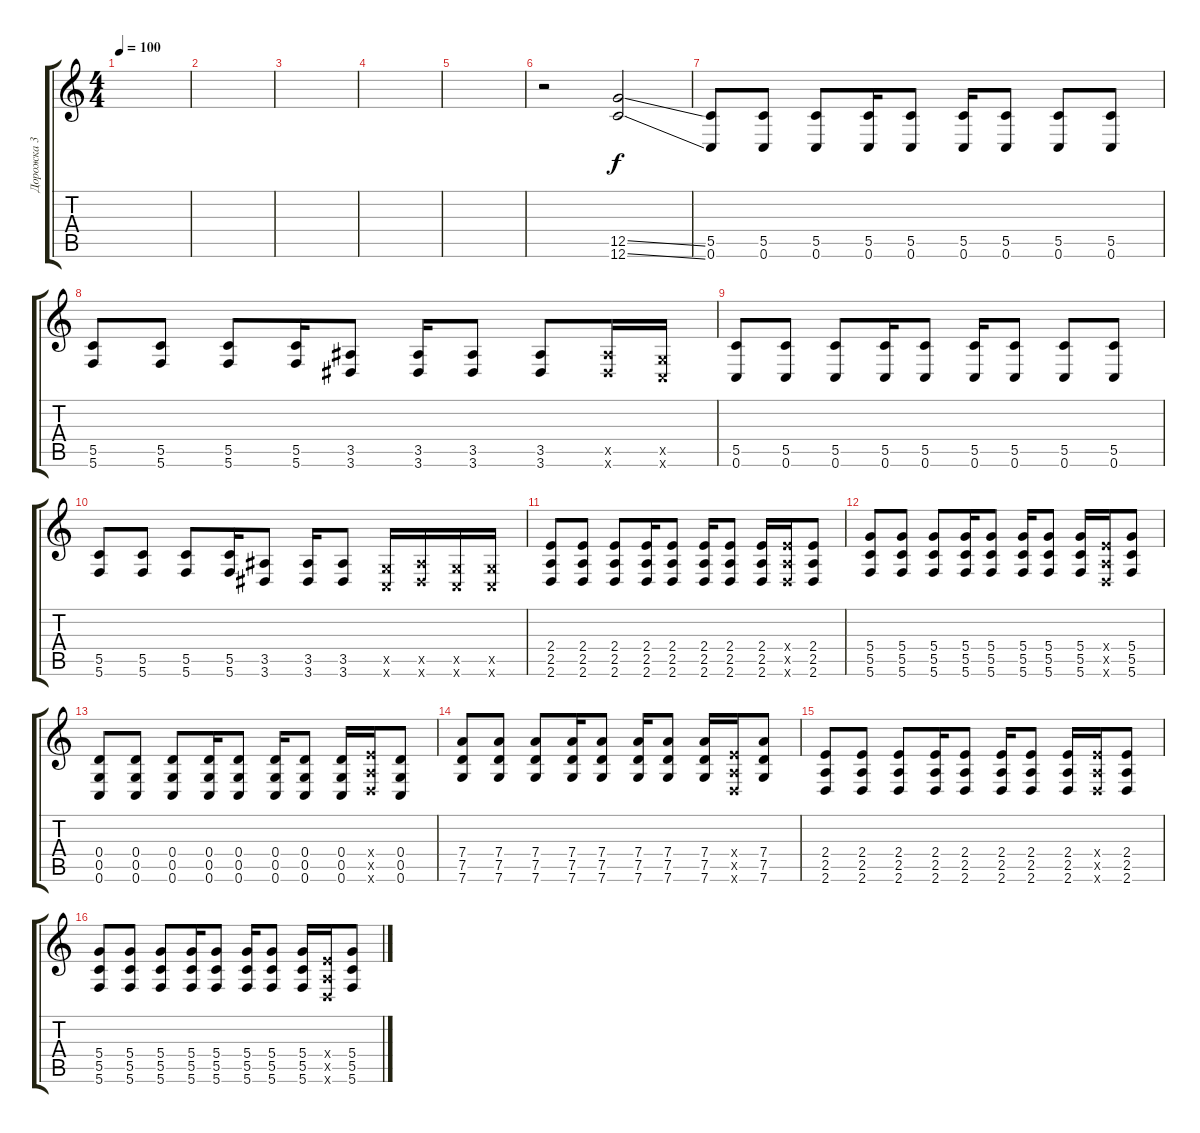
\track ("Дорожка 3" "Дорожка 3") {instrument distortionguitar}
\staff {score tabs}
\tuning (E4 B3 G3 D3 G2 C2) {hide}
\ts (4 4)
\tempo 100
\clef g2
\ks c
|
|
|
|
|
r.2 (12.5{ss} 12.6{ss}).2 |
(5.5 0.6).8 (5.5 0.6).8 (5.5 0.6).8 (5.5 0.6).16 (5.5 0.6).8 (5.5 0.6).16 (5.5 0.6).8 (5.5 0.6).8 (5.5 0.6).8 |
(5.5 5.6).8 (5.5 5.6).8 (5.5 5.6).8 (5.5 5.6).16 (3.5 3.6).8 (3.5 3.6).16 (3.5 3.6).8 (3.5 3.6).8 (3.5{x} 3.6{x}).16 (0.5{x} 0.6{x}).16 |
(5.5 0.6).8 (5.5 0.6).8 (5.5 0.6).8 (5.5 0.6).16 (5.5 0.6).8 (5.5 0.6).16 (5.5 0.6).8 (5.5 0.6).8 (5.5 0.6).8 |
(5.5 5.6).8 (5.5 5.6).8 (5.5 5.6).8 (5.5 5.6).16 (3.5 3.6).8 (3.5 3.6).16 (3.5 3.6).8 (0.5{x} 0.6{x}).16 (3.5{x} 3.6{x}).16 (0.5{x} 0.6{x}).16 (0.5{x} 0.6{x}).16 |
(2.4 2.5 2.6).8 (2.4 2.5 2.6).8 (2.4 2.5 2.6).8 (2.4 2.5 2.6).16 (2.4 2.5 2.6).8 (2.4 2.5 2.6).16 (2.4 2.5 2.6).8 (2.4 2.5 2.6).16 (2.4{x} 2.5{x} 2.6{x}).16 (2.4 2.5 2.6).8 |
(5.4 5.5 5.6).8 (5.4 5.5 5.6).8 (5.4 5.5 5.6).8 (5.4 5.5 5.6).16 (5.4 5.5 5.6).8 (5.4 5.5 5.6).16 (5.4 5.5 5.6).8 (5.4 5.5 5.6).16 (2.4{x} 2.5{x} 2.6{x}).16 (5.4 5.5 5.6).8 |
(0.4 0.5 0.6).8 (0.4 0.5 0.6).8 (0.4 0.5 0.6).8 (0.4 0.5 0.6).16 (0.4 0.5 0.6).8 (0.4 0.5 0.6).16 (0.4 0.5 0.6).8 (0.4 0.5 0.6).16 (2.4{x} 2.5{x} 2.6{x}).16 (0.4 0.5 0.6).8 |
(7.4 7.5 7.6).8 (7.4 7.5 7.6).8 (7.4 7.5 7.6).8 (7.4 7.5 7.6).16 (7.4 7.5 7.6).8 (7.4 7.5 7.6).16 (7.4 7.5 7.6).8 (7.4 7.5 7.6).16 (2.4{x} 2.5{x} 2.6{x}).16 (7.4 7.5 7.6).8 |
(2.4 2.5 2.6).8 (2.4 2.5 2.6).8 (2.4 2.5 2.6).8 (2.4 2.5 2.6).16 (2.4 2.5 2.6).8 (2.4 2.5 2.6).16 (2.4 2.5 2.6).8 (2.4 2.5 2.6).16 (2.4{x} 2.5{x} 2.6{x}).16 (2.4 2.5 2.6).8 |
(5.4 5.5 5.6).8 (5.4 5.5 5.6).8 (5.4 5.5 5.6).8 (5.4 5.5 5.6).16 (5.4 5.5 5.6).8 (5.4 5.5 5.6).16 (5.4 5.5 5.6).8 (5.4 5.5 5.6).16 (2.4{x} 2.5{x} 2.6{x}).16 (5.4 5.5 5.6).8
